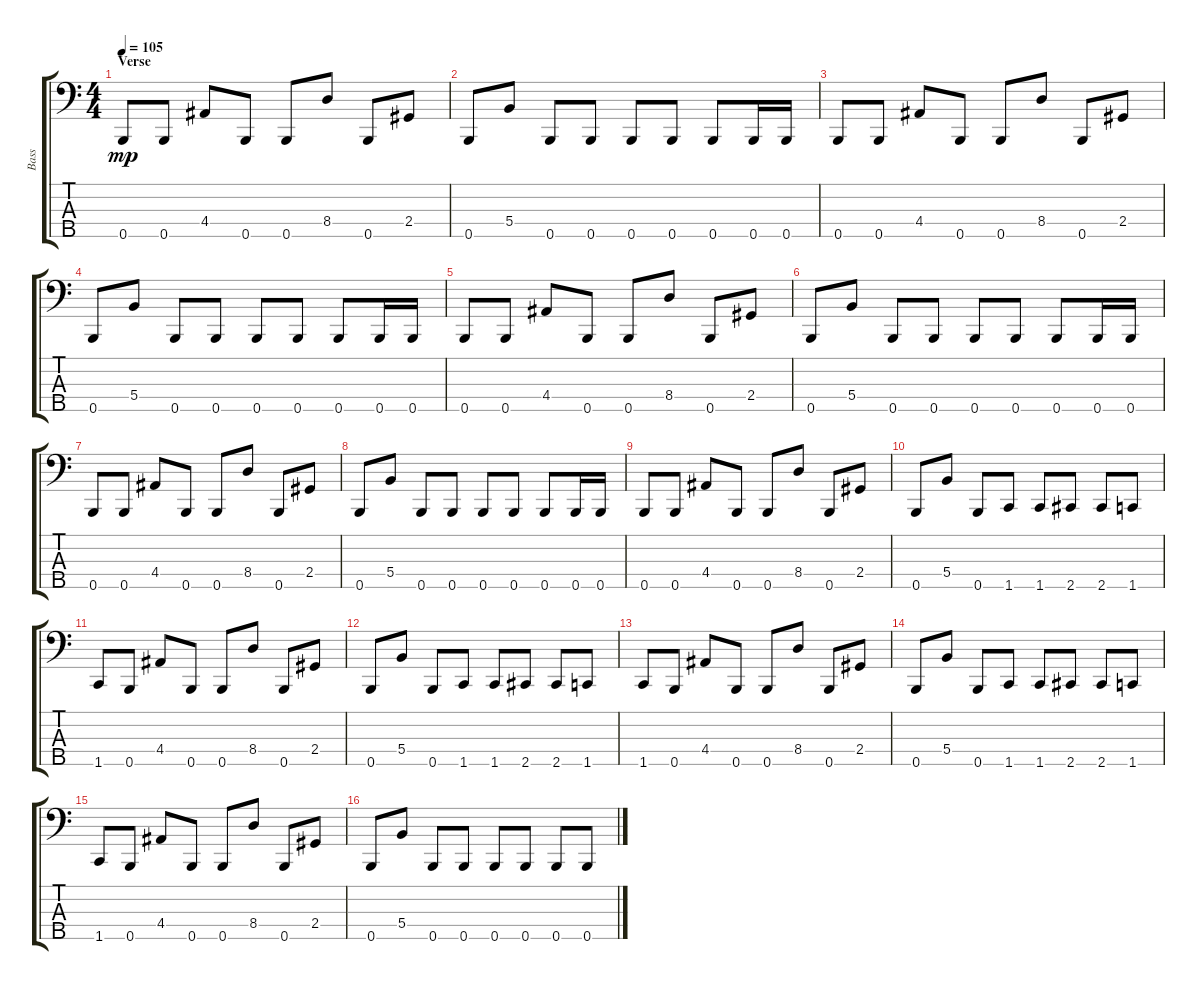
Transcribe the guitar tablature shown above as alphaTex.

\track ("Bass" "Bass") {instrument electricbassfinger}
\staff {score tabs}
\tuning (B2 Gb2 B1 Gb1 B0) {hide}
\ts (4 4)
\section ("" "Verse")
\tempo 105
\clef f4
\ks c
0.5.8{dy mp} 0.5.8 4.4.8 0.5.8 0.5.8 8.4.8 0.5.8 2.4.8 |
0.5.8 5.4.8 0.5.8 0.5.8 0.5.8 0.5.8 0.5.8 0.5.16 0.5.16 |
0.5.8 0.5.8 4.4.8 0.5.8 0.5.8 8.4.8 0.5.8 2.4.8 |
0.5.8 5.4.8 0.5.8 0.5.8 0.5.8 0.5.8 0.5.8 0.5.16 0.5.16 |
0.5.8 0.5.8 4.4.8 0.5.8 0.5.8 8.4.8 0.5.8 2.4.8 |
0.5.8 5.4.8 0.5.8 0.5.8 0.5.8 0.5.8 0.5.8 0.5.16 0.5.16 |
0.5.8 0.5.8 4.4.8 0.5.8 0.5.8 8.4.8 0.5.8 2.4.8 |
0.5.8 5.4.8 0.5.8 0.5.8 0.5.8 0.5.8 0.5.8 0.5.16 0.5.16 |
0.5.8 0.5.8 4.4.8 0.5.8 0.5.8 8.4.8 0.5.8 2.4.8 |
0.5.8 5.4.8 0.5.8 1.5.8 1.5.8 2.5.8 2.5.8 1.5.8 |
1.5.8 0.5.8 4.4.8 0.5.8 0.5.8 8.4.8 0.5.8 2.4.8 |
0.5.8 5.4.8 0.5.8 1.5.8 1.5.8 2.5.8 2.5.8 1.5.8 |
1.5.8 0.5.8 4.4.8 0.5.8 0.5.8 8.4.8 0.5.8 2.4.8 |
0.5.8 5.4.8 0.5.8 1.5.8 1.5.8 2.5.8 2.5.8 1.5.8 |
1.5.8 0.5.8 4.4.8 0.5.8 0.5.8 8.4.8 0.5.8 2.4.8 |
0.5.8 5.4.8 0.5.8 0.5.8 0.5.8 0.5.8 0.5.8 0.5.8
